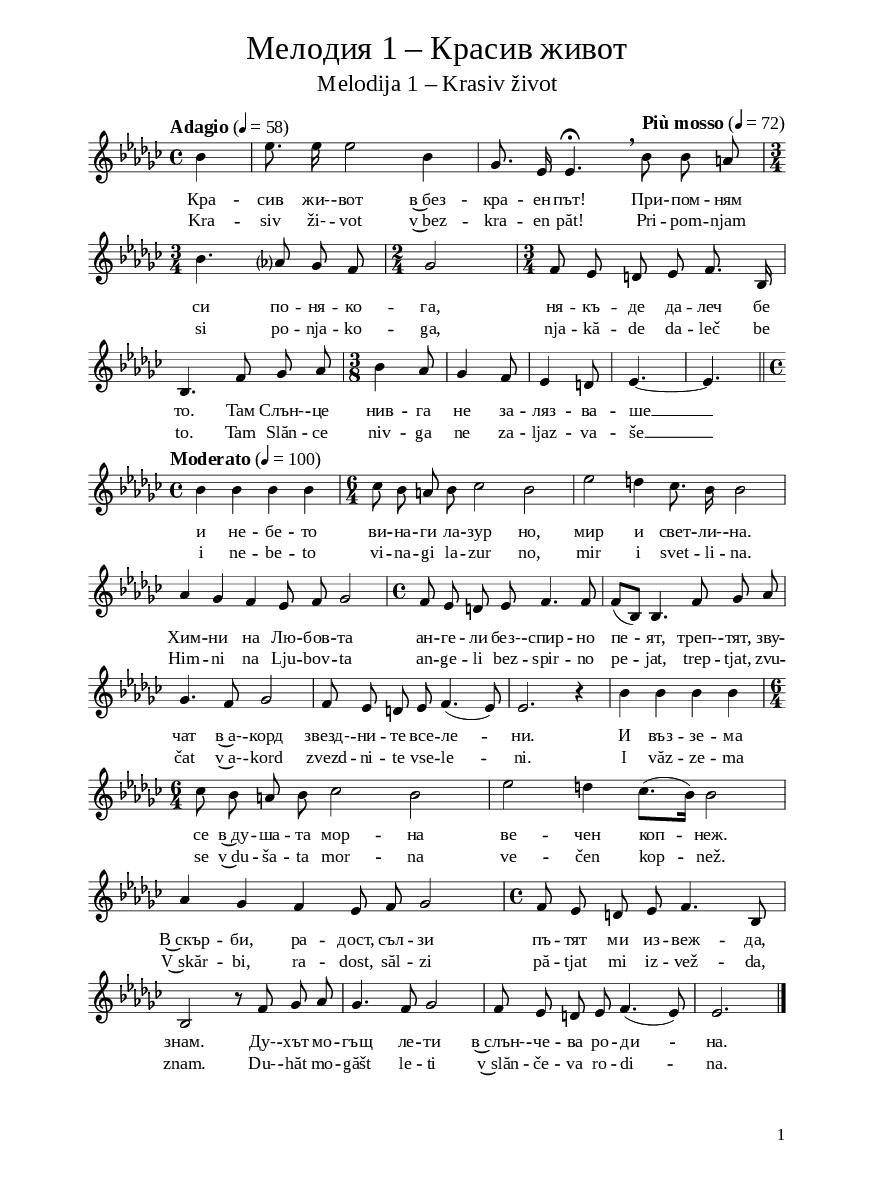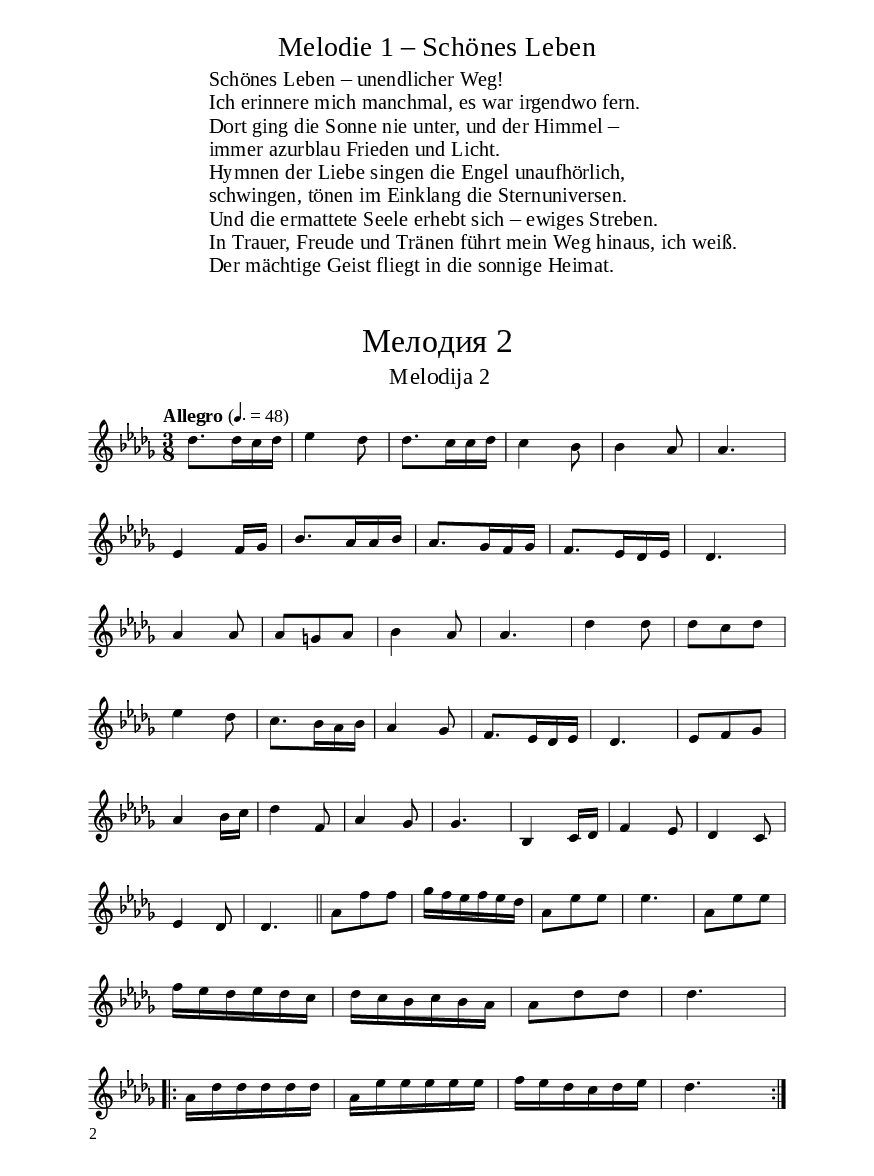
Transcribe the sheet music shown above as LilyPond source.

\version "2.24.3"

% include paper part and global functions
\include "include/globals.ily"

\bookpart {
  \label #'ref185
  \tocItem \markup "Мелодия 1 – Красив живот – Melodija 1 – Krasiv život"
  \include "include/bookpart-paper.ily"
  \score {
    \include "include/score-layout.ily"

    \new Voice \absolute {
      \clef treble
      \key es \minor
      \time 4/4
      \tempoFunc "Adagio" 4 "58"
      \autoBeamOff
      \partial 4
      bes'4 | % 1
      es''8.  es''16  es''2  bes'4 | % 2
      ges'8.  es'16  es'4. ^\fermata \tempoFunc "Più mosso" 4 "72" \breathe bes'8
      bes'8
      a'8 \break | % 3
      \time 3/4  | % 3
      bes'4.  aes'?8  ges'8  f'8 | % 4
      \time 2/4  | % 4
      ges'2 | % 5
      \time 3/4  | % 5
      f'8  es'8  d'8  es'8  f'8.
      bes16 \break | % 6
      bes4.  f'8  ges'8  as'8 | % 7
      \time 3/8  | % 7
      bes'4  as'8 | % 8
      ges'4  f'8 | % 9
      es'4  d'8 |
      es'4. ~   | % 11
      es'4. \bar "||" | \break % 12
      \time 4/4  | % 12
      \tempoFunc "Moderato" 4 "100"
      bes'4  bes'4  bes'4  bes'4 | % 13
      \time 6/4  | % 13
      ces''8  bes'8  a'8  bes'8
      ces''2  bes'2 | % 14
      es''2 d''4  ces''8.  bes'16
      bes'2 | \break % 15
      as'4  ges'4  f'4  es'8  f'8
      ges'2 | % 16
      \time 4/4  | % 16
      f'8  es'8  d'8  es'8  f'4.
      f'8 | % 17
      f'8 (  [bes8] )  bes4.  f'8  ges'8
      as'8 | \break % 18
      ges'4.  f'8  ges'2 |  % 19
      f'8  es'8  d'8  es'8  f'4. (
      es'8 ) |
      es'2. r4 | % 21
      bes'4  bes'4  bes'4  bes'4 \break | % 22
      \time 6/4  | % 22
      ces''8  bes'8  a'8  bes'8
      ces''2  bes'2 | % 23
      es''2  d''4  ces''8. (  [bes'16]
      )  bes'2 \break | % 24
      as'4  ges'4  f'4  es'8  f'8
      ges'2 | % 25
      \time 4/4  | % 25
      f'8  es'8  d'8  es'8  f'4.
      bes8 \break | % 26
      bes2 r8  f'8  ges'8  as'8 | % 27
      ges'4.  f'8  ges'2 | % 28
      f'8  es'8  d'8  es'8  f'4. (
      es'8 ) | % 29
      es'2. \bar "|."

    }

    \addlyrics {
      Кра -- сив "жи-" -- вот в~без -- кра --
      ен път! При -- пом -- ням си по --
      ня -- ко -- га, ня -- къ -- де да --
      леч бе то. Там "Слън-" -- це нив --
      га не за -- ляз -- ва -- ше __  и
      не -- бе -- то ви -- на -- ги ла --
      зур но, мир и свет -- "ли-" -- на.
      Хим -- ни на Лю -- бов -- та ан --
      ге -- ли "без-" -- спир -- но пе --
      ят, "треп-" -- тят, зву -- чат "в~а-" --
      корд "звезд-" -- ни -- те все -- ле
      -- ни. И въз -- зе -- ма се
      в~ду -- ша -- та мор -- на ве --
      чен коп -- неж. В~скър -- би,
      ра -- дост, съл -- зи пъ -- тят ми
      из -- веж -- да, знам.  "Ду-" -- хът мо --
      гъщ ле -- ти "в~слън-" -- че -- ва ро
      -- ди  -- на.}


      \addlyrics {
        Kra -- siv "ži-" -- vot v~bez -- kra --
        en păt! Pri -- pom -- njam si po --
        nja -- ko -- ga, nja -- kă -- de da --
        leč be to. Tam Slăn -- ce niv --
        ga ne za -- ljaz -- va -- še __  i
        ne -- be -- to vi -- na -- gi la --
        zur no, mir i svet -- li -- na.
        Him -- ni na Lju -- bov -- ta an --
        ge -- li bez -- spir -- no pe --
        jat, trep -- tjat, zvu -- čat "v~a-" --
        kord zvezd -- ni -- te vse -- le
        -- ni. I văz -- ze -- ma se
        v~du -- ša -- ta mor -- na ve --
        čen kop -- než. V~skăr -- bi,
        ra -- dost, săl -- zi pă -- tjat mi
        iz -- vež -- da, znam.  "Du-" -- hăt mo --
        găšt le -- ti v~slăn -- če -- va ro
        -- di  -- na.}

        \header {
          title = \titleFunc "Мелодия 1 – Красив живот" "Melodija 1 – Krasiv život"
        }

        \midi{}

      } % score

      \pageBreak

      % include foreign translation(s) of the song
      \version "2.24.3"

\markup \fill-line { \fontsize #deTitleFontSize "Melodie 1 – Schönes Leben" }
\markup \null
\markup \null
\markup \abs-fontsize #10 {
  \hspace #15
  \override #`(baseline-skip . ,deCoupletBaselineSkip)

  \column {

\line { " "Schönes Leben – unendlicher Weg!}

\line { " "Ich erinnere mich manchmal, es war irgendwo fern.}

\line { " "Dort ging die Sonne nie unter, und der Himmel – }

\line { " "immer azurblau Frieden und Licht.}

\line { " "Hymnen der Liebe singen die Engel unaufhörlich,}

\line { " "schwingen, tönen im Einklang die Sternuniversen. }

\line { " "Und die ermattete Seele erhebt sich – ewiges Streben.}

\line { " "In Trauer, Freude und Tränen führt mein Weg hinaus, ich weiß.}

\line { " "Der mächtige Geist fliegt in die sonnige Heimat.}

  }
}

      \markup \vspace #2
      \label #'ref186
      \tocItem \markup "Мелодия 2 – Melodija 2"
      \paper {
        % the system system spacing is custom here so do not include bookpart-paper.ily
        print-all-headers = ##t
        print-page-number = ##t
        print-first-page-number = ##t

        % put page numbers on the bottom
        oddHeaderMarkup = \markup ""
        evenHeaderMarkup = \markup ""
        oddFooterMarkup = \markup
        \fill-line {
          ""
          \if \should-print-page-number \fromproperty #'page:page-number-string
        }
        evenFooterMarkup = \markup
        \fill-line {
          \if \should-print-page-number \fromproperty #'page:page-number-string
          ""
        }

        left-margin = 1.5\cm
        right-margin = 1.5\cm
        top-margin = 1.2\cm
        bottom-margin = 1.0\cm
        ragged-bottom = ##t % do not spread the staves to fill the whole vertical space

        % change distance between staves
        system-system-spacing =
        #'((basic-distance . 14)
           (minimum-distance . 6)
           (padding . 1)
           (stretchability . 10))
      }

      \header {
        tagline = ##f
      }
      \score {
        \include "include/score-layout.ily"



        \new Voice \absolute {
          \clef treble
          \key des \major
          \time 3/8
          \tempoFunc "Allegro" 4. "48"
          des''8. des''16 c''16 des''16
          | % 2
          es''4 des''8 | % 3
          des''8. c''16 c''16 des''16
          | % 4
          c''4 bes'8  | % 5
          bes'4  as'8 | % 6
          as'4. \break| % 7
          es'4  f'16  ges'16  | % 8
          bes'8.  as'16  as'16 bes'16  | % 9
          as'8.  ges'16  f'16  ges'16 |
          f'8.  es'16  des'16  es'16 | % 11
          des'4. \break | % 12
          as'4  as'8  | % 13
          as'8  g'8  as'8 | % 14
          bes'4  as'8  | % 15
          as'4.| % 16
          des''4 des ''8 | % 17
          des''8 c''8 des''8 \break | % 18
          es''4 des''8  | % 19
          c''8. bes'16  as'16 bes'16 |
          as'4  ges'8   | % 21
          f'8. es'16 des'16  es'16 | % 22
          des'4. |
          es'8  f'8  ges'8 \break| % 24
          as'4 bes'16 c''16  | % 25
          des''4  f'8 | % 26
          as'4  ges'8 |  % 27
          ges'4. | % 28
          bes4  c'16  des'16   | % 29
          f'4  es'8  |
          des'4  c'8  \break | % 31
          es'4  des'8 | % 32
          des'4. |  \bar "||" % 33
          as'8 f''8 f''8 | % 34
          ges''16 f''16 es''16 f''16
          es''16 des''16  | % 35
          as'8 es''8 es''8 | % 36
          es''4.  | % 37
          as'8 es''8 es''8   | \break  % 38
          f''16 es''16 des''16 es''16
          des''16 c''16 | % 39
          des''16 c''16 bes'16 c''16
          bes'16  as'16 |
          as'8 des''8 des''8 | % 41
          des''4.  | \break  % 42
          \bar ".|:-|" as'16 des''16 des''16 des''16
          des''16 des''16  | % 43
          as'16 es''16 es''16 es''16
          es''16 es''16  | % 44
          f''16 es''16 des''16 c''16
          des''16 es''16 | % 45
          des''4. \bar ":|."
        }



        \header {
          title = \titleFunc "Мелодия 2" " Melodija 2"
        }

        \midi{}

      } % score

    } % bookpart

    % Più mosso
    %
